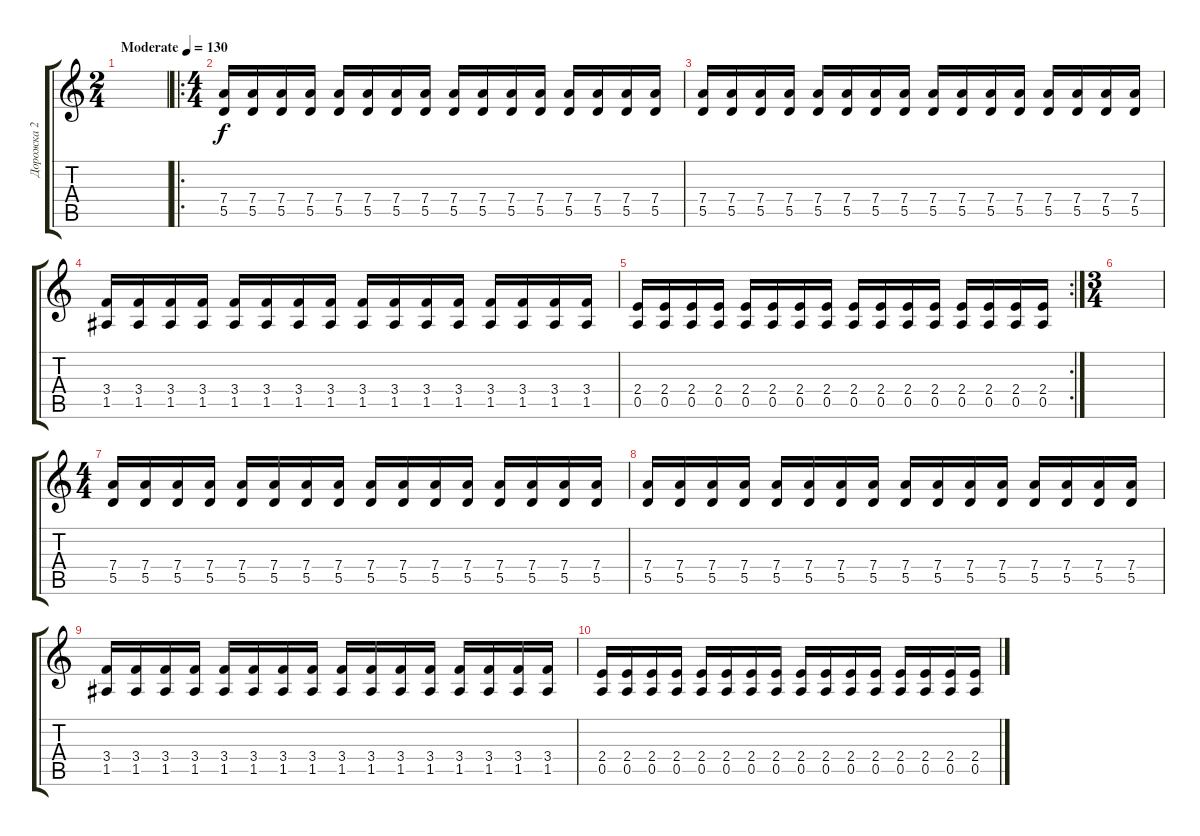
\track ("Дорожка 2" "Дорожка 2") {instrument distortionguitar}
\staff {score tabs}
\tuning (E4 B3 G3 D3 A2 E2) {hide}
\ts (2 4)
\tempo (130 "Moderate")
\clef g2
\ks c
|
\ro
\ts (4 4)
(7.4 5.5).16 (7.4 5.5).16 (7.4 5.5).16 (7.4 5.5).16 (7.4 5.5).16 (7.4 5.5).16 (7.4 5.5).16 (7.4 5.5).16 (7.4 5.5).16 (7.4 5.5).16 (7.4 5.5).16 (7.4 5.5).16 (7.4 5.5).16 (7.4 5.5).16 (7.4 5.5).16 (7.4 5.5).16 |
(7.4 5.5).16 (7.4 5.5).16 (7.4 5.5).16 (7.4 5.5).16 (7.4 5.5).16 (7.4 5.5).16 (7.4 5.5).16 (7.4 5.5).16 (7.4 5.5).16 (7.4 5.5).16 (7.4 5.5).16 (7.4 5.5).16 (7.4 5.5).16 (7.4 5.5).16 (7.4 5.5).16 (7.4 5.5).16 |
(3.4 1.5).16 (3.4 1.5).16 (3.4 1.5).16 (3.4 1.5).16 (3.4 1.5).16 (3.4 1.5).16 (3.4 1.5).16 (3.4 1.5).16 (3.4 1.5).16 (3.4 1.5).16 (3.4 1.5).16 (3.4 1.5).16 (3.4 1.5).16 (3.4 1.5).16 (3.4 1.5).16 (3.4 1.5).16 |
\rc 2
(2.4 0.5).16 (2.4 0.5).16 (2.4 0.5).16 (2.4 0.5).16 (2.4 0.5).16 (2.4 0.5).16 (2.4 0.5).16 (2.4 0.5).16 (2.4 0.5).16 (2.4 0.5).16 (2.4 0.5).16 (2.4 0.5).16 (2.4 0.5).16 (2.4 0.5).16 (2.4 0.5).16 (2.4 0.5).16 |
\ts (3 4)
|
\ts (4 4)
(7.4 5.5).16 (7.4 5.5).16 (7.4 5.5).16 (7.4 5.5).16 (7.4 5.5).16 (7.4 5.5).16 (7.4 5.5).16 (7.4 5.5).16 (7.4 5.5).16 (7.4 5.5).16 (7.4 5.5).16 (7.4 5.5).16 (7.4 5.5).16 (7.4 5.5).16 (7.4 5.5).16 (7.4 5.5).16 |
(7.4 5.5).16 (7.4 5.5).16 (7.4 5.5).16 (7.4 5.5).16 (7.4 5.5).16 (7.4 5.5).16 (7.4 5.5).16 (7.4 5.5).16 (7.4 5.5).16 (7.4 5.5).16 (7.4 5.5).16 (7.4 5.5).16 (7.4 5.5).16 (7.4 5.5).16 (7.4 5.5).16 (7.4 5.5).16 |
(3.4 1.5).16 (3.4 1.5).16 (3.4 1.5).16 (3.4 1.5).16 (3.4 1.5).16 (3.4 1.5).16 (3.4 1.5).16 (3.4 1.5).16 (3.4 1.5).16 (3.4 1.5).16 (3.4 1.5).16 (3.4 1.5).16 (3.4 1.5).16 (3.4 1.5).16 (3.4 1.5).16 (3.4 1.5).16 |
(2.4 0.5).16 (2.4 0.5).16 (2.4 0.5).16 (2.4 0.5).16 (2.4 0.5).16 (2.4 0.5).16 (2.4 0.5).16 (2.4 0.5).16 (2.4 0.5).16 (2.4 0.5).16 (2.4 0.5).16 (2.4 0.5).16 (2.4 0.5).16 (2.4 0.5).16 (2.4 0.5).16 (2.4 0.5).16
